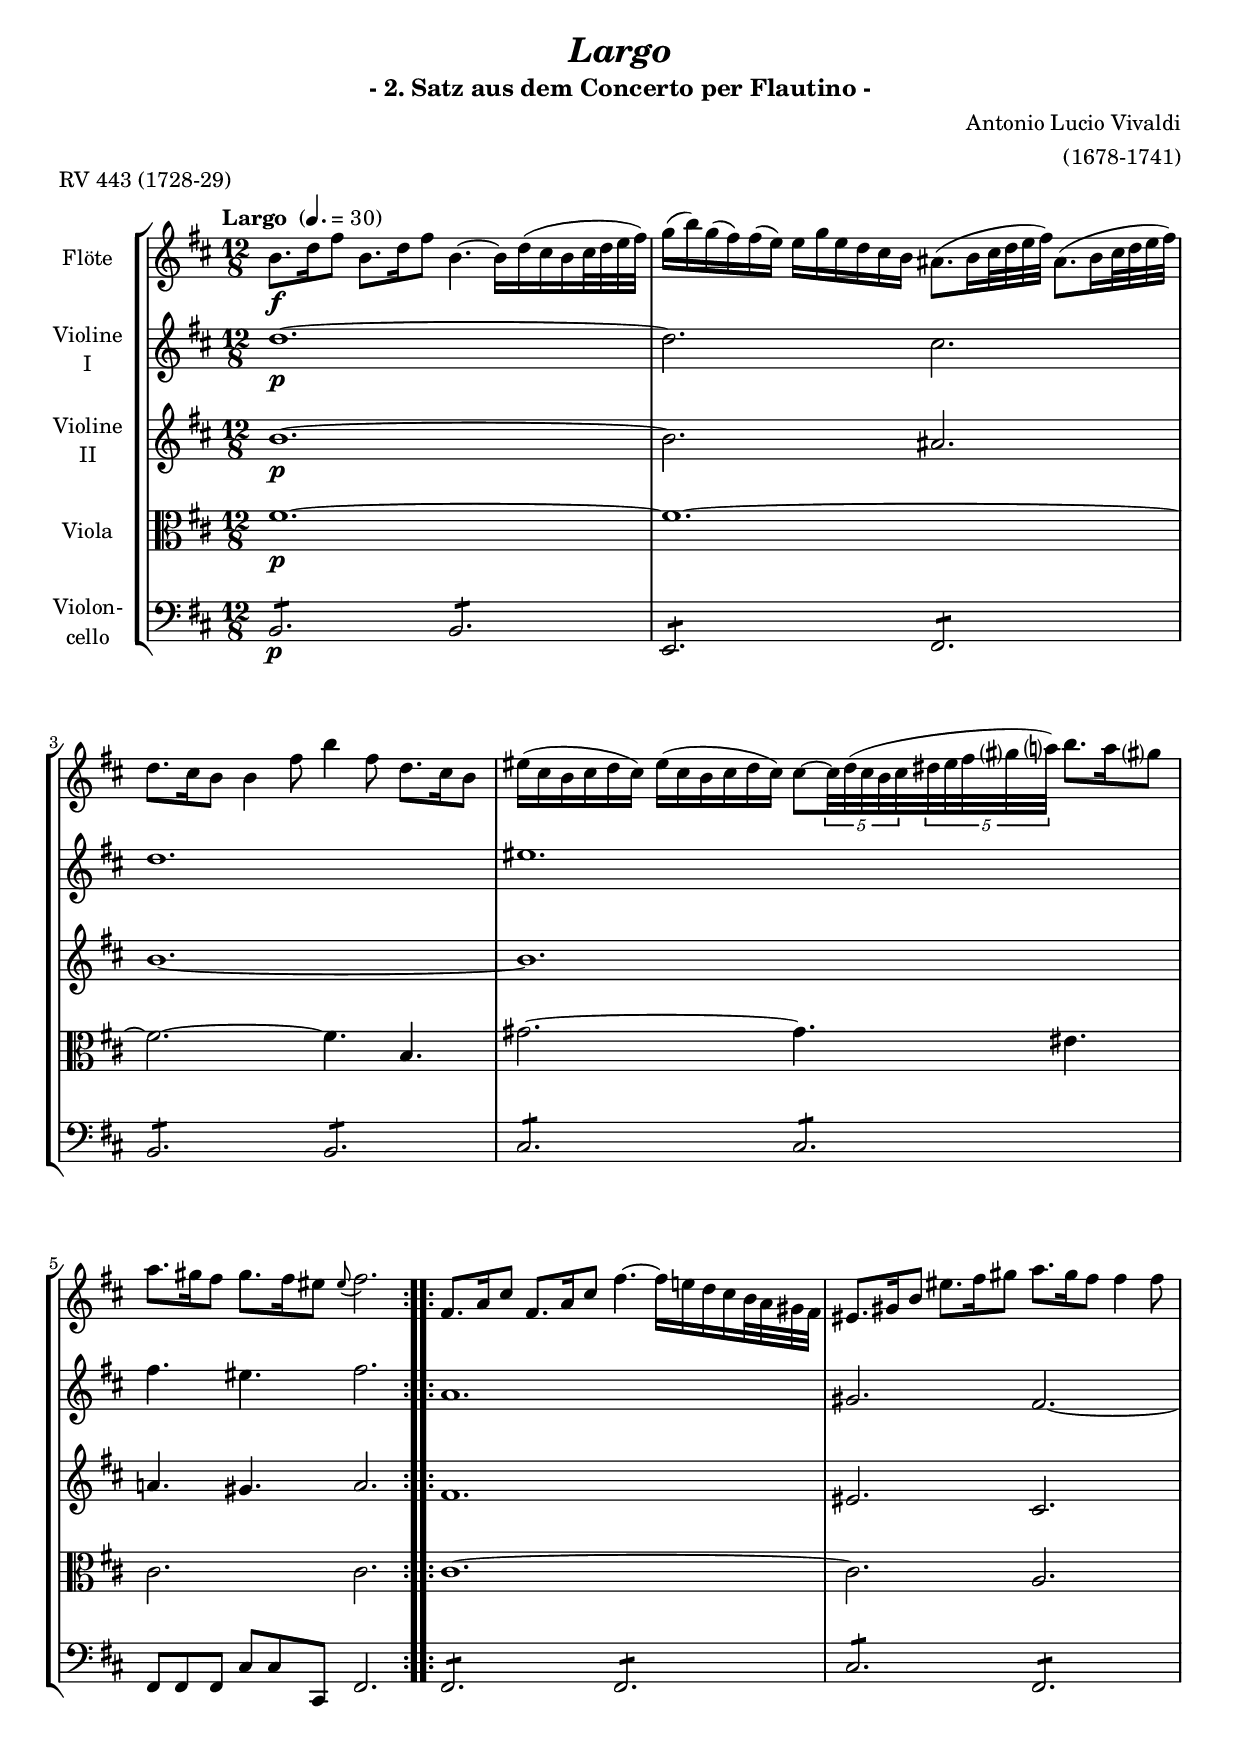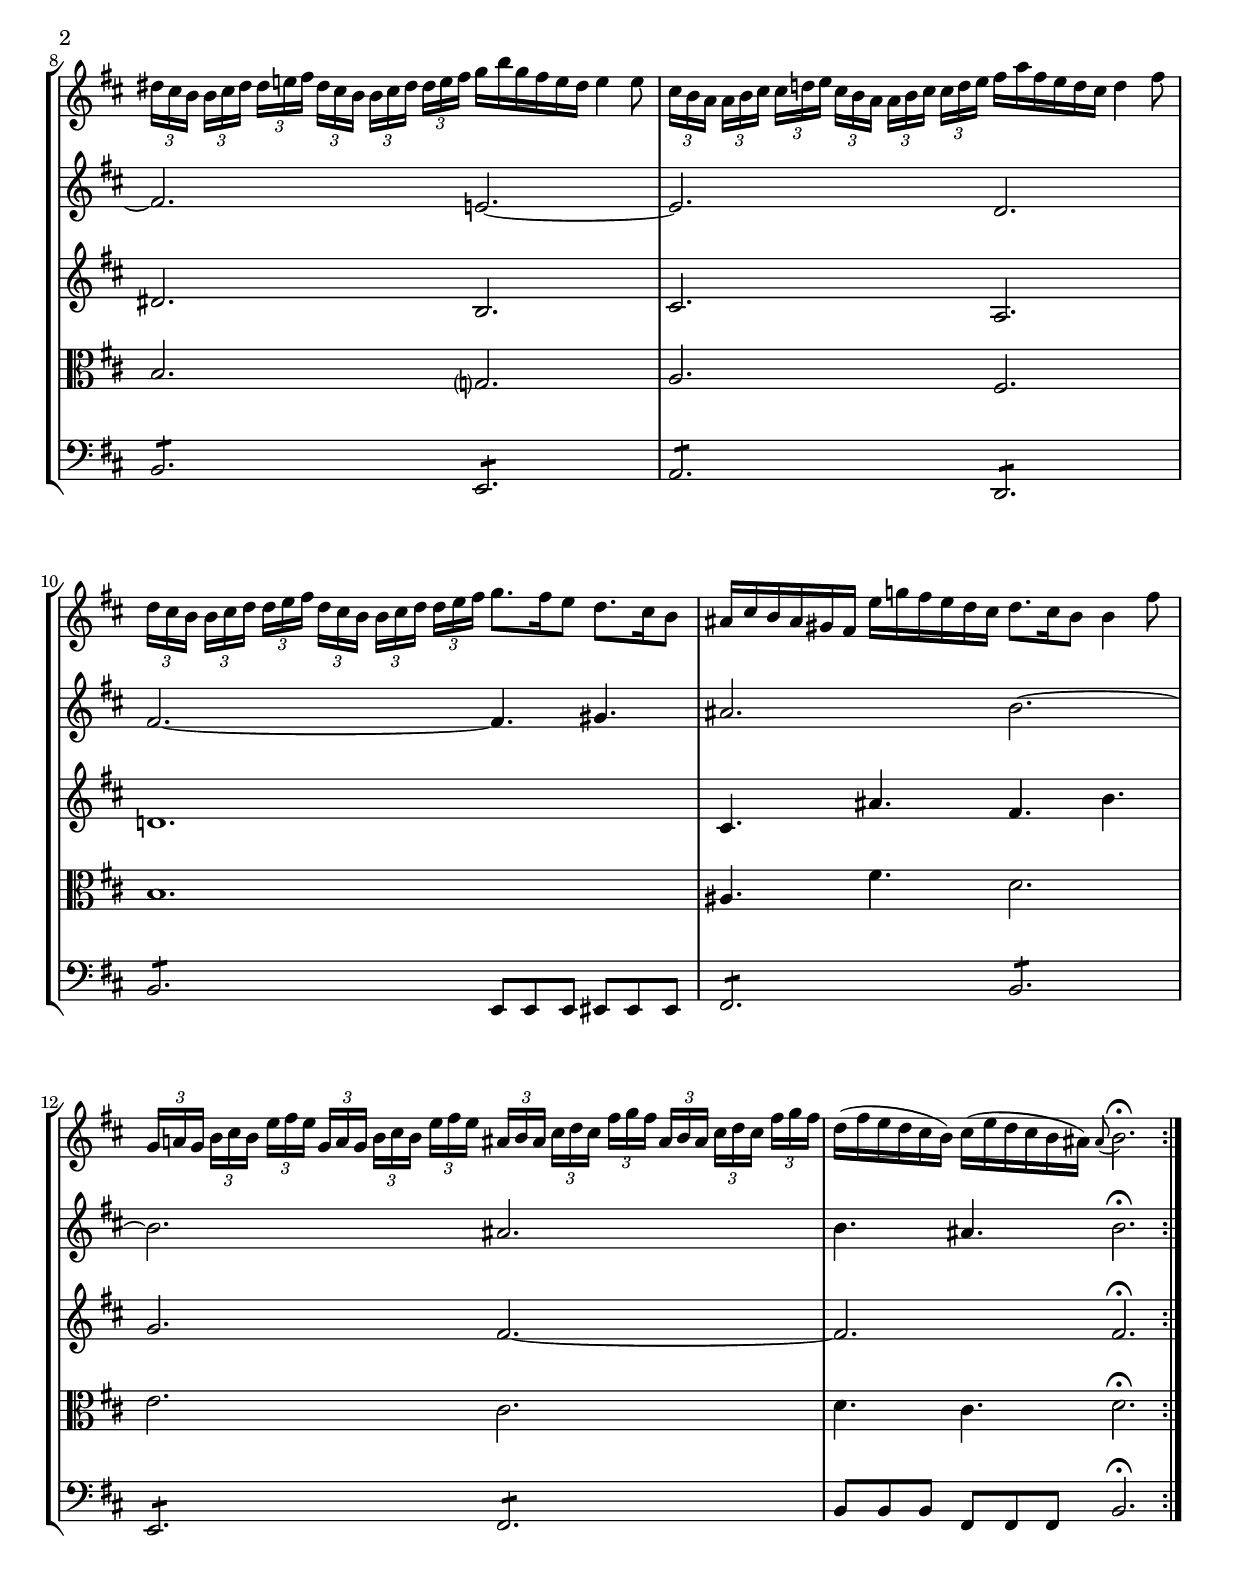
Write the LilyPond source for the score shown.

\version "2.14.2"
\include "deutsch.ly"

#(set-global-staff-size 18.75)

\header {
  title     = \markup \bold \italic "Largo"
  subtitle  = "- 2. Satz aus dem Concerto per Flautino -"
  composer  = "Antonio Lucio Vivaldi"
  arranger  = "(1678-1741)"
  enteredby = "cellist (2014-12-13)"
  piece     = "RV 443 (1728-29)"
}

voiceconsts = {
  \key d \major
  \time 12/8
  \tempo "Largo " 4.=30
  %\numericTimeSignature
  \compressFullBarRests
  \set tupletSpannerDuration = #(ly:make-moment 1 8)
}

%mihi = "clarinet"
mihi = "trumpet"
mist = "string ensemble 1"
miba = "drawbar organ"
%mikl = "acoustic grand"

va = \relative c'' {
  \voiceconsts

  \repeat volta 2 {
    h8.\f d16 fis8 h,8. d16 fis8 h,4.~ h16 d( cis h cis32 d e fis)
    g16( h) g( fis) fis( e) e g e d cis h ais8.( h16 cis32 d e fis) ais,8.( h16 cis32 d e fis)
    d8. cis16 h8 h4 fis'8 h4 fis8 d8. cis16 h8
    eis16( cis h cis d cis) eis( cis h cis d cis) cis8~ \times 4/5 { cis32 d( cis h cis dis eis fis gis? a?) } h8. a16 gis?8

    a8. gis16 fis8 gis8. fis16 eis8 \appoggiatura eis fis2.
  }
  \repeat volta 2 {
    fis,8. a16 cis8 fis,8. a16 cis8 fis4.~ fis16 e! d cis h32 a gis fis

    eis8. gis16 h8 eis8. fis16 gis8 a8. gis16 fis8 fis4 fis8
    \times 2/3 { dis16 cis h h[ cis dis] dis e! fis dis[ cis h] h cis dis dis[ e fis] } g h g fis e dis e4 e8

    \times 2/3 { cis16 h a a[ h cis] cis d! e cis[ h a] a h cis cis[ d e] } fis a fis e d cis d4 fis8

    \times 2/3 { d16 cis h h[ cis d] d e fis d[ cis h] h cis d d[ e fis] } g8. fis16 e8 d8. cis16 h8
    ais16 cis h ais gis fis e' g! fis e d cis d8. cis16 h8 h4 fis'8

    \times 2/3 { g,16 a! g h[ cis h] e fis e g,[ a g] h cis h e[ fis e] ais, h ais cis[ d cis] fis g fis ais,[ h ais] cis d cis fis[ g fis] }
    d( fis e d cis h) cis( e d cis h ais) \appoggiatura ais8 h2.\fermata
  }
}

vb = \relative c'' {
  \voiceconsts

  \repeat volta 2 {
    d1.~\p
    d2. cis
    d1.
    eis
    fis4. eis fis2.
  }
  \repeat volta 2 {
    a,1.
    gis2. fis~

    fis e!~
    e d
    fis~ fis4. gis
    ais2. h~
    h ais
    h4. ais h2.\fermata
  }
}

vc = \relative c'' {
  \voiceconsts

  \repeat volta 2 {
    h1.~\p
    h2. ais
    h1.~
    h
    a!4. gis a2.
  }
  \repeat volta 2 {
    fis1.
    eis2. cis

    dis h
    cis a
    d!1.
    cis4. ais' fis h
    g2. fis~
    fis fis\fermata
  }
}

vd = \relative c' {
  \voiceconsts
  \clef "alto"

  \repeat volta 2 {
    fis1.~\p
    fis~
    fis2.~ fis4. h,
    gis'2.~ gis4. eis
    cis2. cis
  }
  \repeat volta 2 {
    cis1.~

    cis2. a
    h g?
    a fis
    h1.
    ais4. fis' d2.
    e cis
    d4. cis d2.\fermata
  }
}

ve = \relative c {
  \voiceconsts
  \clef "bass"

  \repeat volta 2 {
    \repeat tremolo 6 h8\p \repeat tremolo 6 h
    \repeat tremolo 6 e, \repeat tremolo 6 fis

    \repeat tremolo 6 h \repeat tremolo 6 h
    \repeat tremolo 6 cis \repeat tremolo 6 cis
    fis, fis fis cis' cis cis, fis2.
  }

  \repeat volta 2 {
    \repeat tremolo 6 fis8 \repeat tremolo 6 fis
    \repeat tremolo 6 cis' \repeat tremolo 6 fis,
    \repeat tremolo 6 h \repeat tremolo 6 e,

    \repeat tremolo 6 a \repeat tremolo 6 d,
    \repeat tremolo 6 h' e, e e eis eis eis

    \repeat tremolo 6 fis \repeat tremolo 6 h
    \repeat tremolo 6 e, \repeat tremolo 6 fis
    h h h fis fis fis h2.\fermata
  }
}


music = \new StaffGroup <<
      \new Staff {
        \set Staff.midiInstrument = \mihi
        \set Staff.instrumentName = \markup \center-column { "Flöte" }
        \transpose d d { \va }
      }

      \new Staff {
        \set Staff.midiInstrument = \mist
        \set Staff.instrumentName = \markup \center-column { "Violine" "I" }
        \transpose d d { \vb }
      }

      \new Staff {
        \set Staff.midiInstrument = \mist
        \set Staff.instrumentName = \markup \center-column { "Violine" "II" }
        \transpose d d { \vc }
      }

      \new Staff {
        \set Staff.midiInstrument = \mist
        \set Staff.instrumentName = \markup \center-column { "Viola" }
        \transpose d d { \vd }
      }

      \new Staff {
        \set Staff.midiInstrument = \miba
        \set Staff.instrumentName = \markup \center-column { "Violon-" "cello" }
        \transpose d d { \ve }
      }
>>

\book {
  \score {
   \music
    \layout {}
  }

  \score {
    \unfoldRepeats \music

    \midi {
      \context {
        \Score
      }
    }
  }
}
